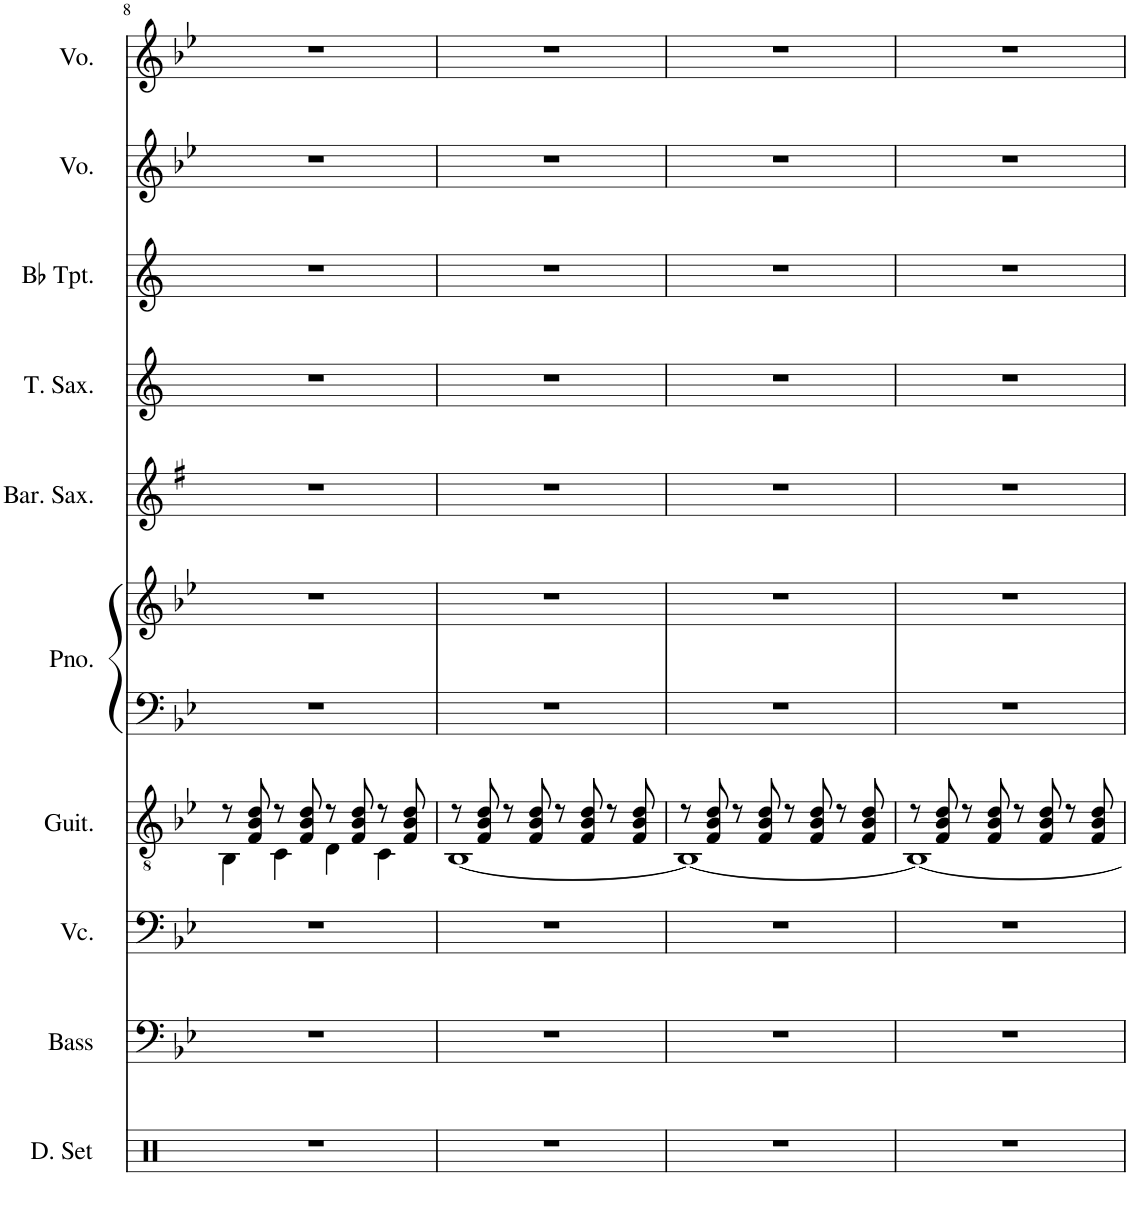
**kern	**kern	**kern	**kern	**kern	**kern	**kern	**kern	**kern	**kern	**kern
*part10	*part9	*part8	*part7	*part6	*part6	*part5	*part4	*part3	*part2	*part1
*staff11	*staff10	*staff9	*staff8	*staff7	*staff6	*staff5	*staff4	*staff3	*staff2	*staff1
*I"Drumset	*I"Acoustic Bass	*I"Violoncello	*I"Acoustic Guitar	*I"Piano	*	*I"Baritone Saxophone	*I"Tenor Saxophone	*I"Bb Trumpet	*I"Voice	*I"Voice
*I'D. Set	*I'Bass	*I'Vc.	*I'Guit.	*I'Pno.	*	*I'Bar. Sax.	*I'T. Sax.	*I'Bb Tpt.	*I'Vo.	*I'Vo.
!!LO:PB:g=z
*clefX	*clefF4	*clefF4	*clefGv2	*clefF4	*clefG2	*clefG2	*clefG2	*clefG2	*clefG2	*clefG2
*	*Trd7c12	*	*	*	*	*Trd12c21	*Trd8c14	*Trd1c2	*	*
*k[]	*k[b-e-]	*k[b-e-]	*k[b-e-]	*k[b-e-]	*k[b-e-]	*k[f#]	*k[]	*k[]	*k[b-e-]	*k[b-e-]
*M4/4	*M4/4	*M4/4	*M4/4	*M4/4	*M4/4	*M4/4	*M4/4	*M4/4	*M4/4	*M4/4
=8	=8	=8	=8	=8	=8	=8	=8	=8	=8	=8
*	*	*	*^	*	*	*	*	*	*	*
1r	1r	1r	8r	4BB-\	1r	1r	1r	1r	1r	1r	1r
.	.	.	8F/ 8B-/ 8d/	.	.	.	.	.	.	.	.
.	.	.	8r	4C\	.	.	.	.	.	.	.
.	.	.	8F/ 8B-/ 8d/	.	.	.	.	.	.	.	.
.	.	.	8r	4D\	.	.	.	.	.	.	.
.	.	.	8F/ 8B-/ 8d/	.	.	.	.	.	.	.	.
.	.	.	8r	4C\	.	.	.	.	.	.	.
.	.	.	8F/ 8B-/ 8d/	.	.	.	.	.	.	.	.
=9	=9	=9	=9	=9	=9	=9	=9	=9	=9	=9	=9
1r	1r	1r	8r	[1BB-	1r	1r	1r	1r	1r	1r	1r
.	.	.	8F/ 8B-/ 8d/	.	.	.	.	.	.	.	.
.	.	.	8r	.	.	.	.	.	.	.	.
.	.	.	8F/ 8B-/ 8d/	.	.	.	.	.	.	.	.
.	.	.	8r	.	.	.	.	.	.	.	.
.	.	.	8F/ 8B-/ 8d/	.	.	.	.	.	.	.	.
.	.	.	8r	.	.	.	.	.	.	.	.
.	.	.	8F/ 8B-/ 8d/	.	.	.	.	.	.	.	.
=10	=10	=10	=10	=10	=10	=10	=10	=10	=10	=10	=10
1r	1r	1r	8r	1BB-_	1r	1r	1r	1r	1r	1r	1r
.	.	.	8F/ 8B-/ 8d/	.	.	.	.	.	.	.	.
.	.	.	8r	.	.	.	.	.	.	.	.
.	.	.	8F/ 8B-/ 8d/	.	.	.	.	.	.	.	.
.	.	.	8r	.	.	.	.	.	.	.	.
.	.	.	8F/ 8B-/ 8d/	.	.	.	.	.	.	.	.
.	.	.	8r	.	.	.	.	.	.	.	.
.	.	.	8F/ 8B-/ 8d/	.	.	.	.	.	.	.	.
=11	=11	=11	=11	=11	=11	=11	=11	=11	=11	=11	=11
1r	1r	1r	8r	1BB-_	1r	1r	1r	1r	1r	1r	1r
.	.	.	8F/ 8B-/ 8d/	.	.	.	.	.	.	.	.
.	.	.	8r	.	.	.	.	.	.	.	.
.	.	.	8F/ 8B-/ 8d/	.	.	.	.	.	.	.	.
.	.	.	8r	.	.	.	.	.	.	.	.
.	.	.	8F/ 8B-/ 8d/	.	.	.	.	.	.	.	.
.	.	.	8r	.	.	.	.	.	.	.	.
.	.	.	8F/ 8B-/ 8d/	.	.	.	.	.	.	.	.
*	*	*	*v	*v	*	*	*	*	*	*	*
=	=	=	=	=	=	=	=	=	=	=
*-	*-	*-	*-	*-	*-	*-	*-	*-	*-	*-
